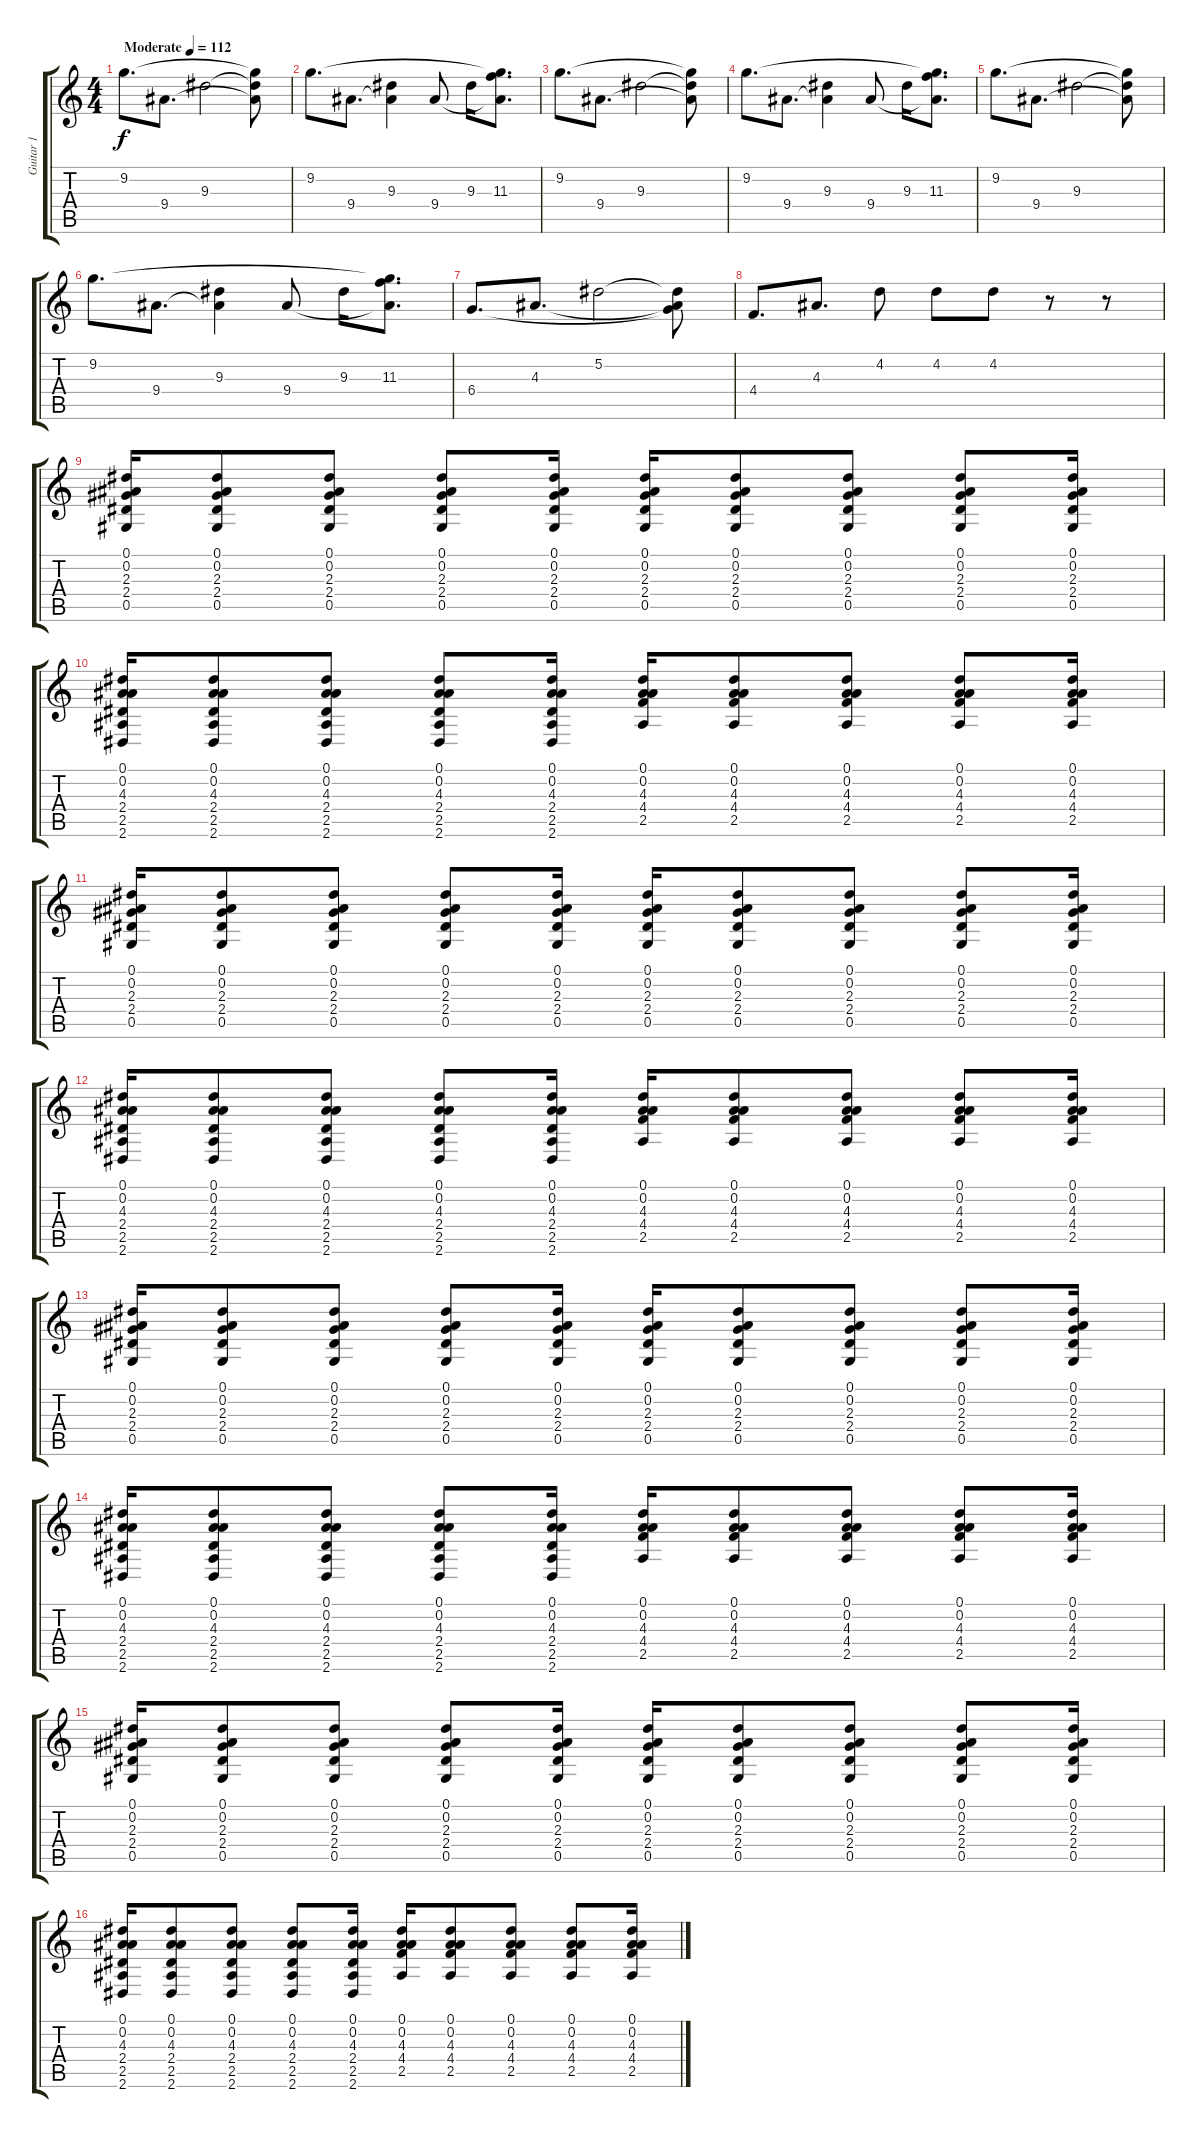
\track ("Guitar 1 " "Guitar 1 ") {instrument distortionguitar}
\staff {score tabs}
\tuning (Eb4 Bb3 Gb3 Db3 Ab2 Db2) {hide}
\ts (4 4)
\tempo (112 "Moderate")
\clef g2
\ks c
9.2.8{d dy f instrument distortionguitar} 9.4.8{d} 9.3.2 (9.2{t} 9.3{t} 9.4{t}).8 |
9.2.8{d} 9.4.8{d} (9.3 9.4{t}).4 9.4.8 9.3.16 (9.2{t} 11.3 9.4{t}).8{d} |
9.2.8{d} 9.4.8{d} 9.3.2 (9.2{t} 9.3{t} 9.4{t}).8 |
9.2.8{d} 9.4.8{d} (9.3 9.4{t}).4 9.4.8 9.3.16 (9.2{t} 11.3 9.4{t}).8{d} |
9.2.8{d} 9.4.8{d} 9.3.2 (9.2{t} 9.3{t} 9.4{t}).8 |
9.2.8{d} 9.4.8{d} (9.3 9.4{t}).4 9.4.8 9.3.16 (9.2{t} 11.3 9.4{t}).8{d} |
6.4.8{d} 4.3.8{d} 5.2.2 (5.2{t} 4.3{t} 6.4{t}).8 |
4.4.8{d} 4.3.8{d} 4.2.8 4.2.8 4.2.8 r.8 r.8 |
(0.1 0.2 2.3 2.4 0.5).16 (0.1 0.2 2.3 2.4 0.5).8 (0.1 0.2 2.3 2.4 0.5).8 (0.1 0.2 2.3 2.4 0.5).8 (0.1 0.2 2.3 2.4 0.5).16 (0.1 0.2 2.3 2.4 0.5).16 (0.1 0.2 2.3 2.4 0.5).8 (0.1 0.2 2.3 2.4 0.5).8 (0.1 0.2 2.3 2.4 0.5).8 (0.1 0.2 2.3 2.4 0.5).16 |
(0.1 0.2 4.3 2.4 2.5 2.6).16 (0.1 0.2 4.3 2.4 2.5 2.6).8 (0.1 0.2 4.3 2.4 2.5 2.6).8 (0.1 0.2 4.3 2.4 2.5 2.6).8 (0.1 0.2 4.3 2.4 2.5 2.6).16 (0.1 0.2 4.3 4.4 2.5).16 (0.1 0.2 4.3 4.4 2.5).8 (0.1 0.2 4.3 4.4 2.5).8 (0.1 0.2 4.3 4.4 2.5).8 (0.1 0.2 4.3 4.4 2.5).16 |
(0.1 0.2 2.3 2.4 0.5).16 (0.1 0.2 2.3 2.4 0.5).8 (0.1 0.2 2.3 2.4 0.5).8 (0.1 0.2 2.3 2.4 0.5).8 (0.1 0.2 2.3 2.4 0.5).16 (0.1 0.2 2.3 2.4 0.5).16 (0.1 0.2 2.3 2.4 0.5).8 (0.1 0.2 2.3 2.4 0.5).8 (0.1 0.2 2.3 2.4 0.5).8 (0.1 0.2 2.3 2.4 0.5).16 |
(0.1 0.2 4.3 2.4 2.5 2.6).16 (0.1 0.2 4.3 2.4 2.5 2.6).8 (0.1 0.2 4.3 2.4 2.5 2.6).8 (0.1 0.2 4.3 2.4 2.5 2.6).8 (0.1 0.2 4.3 2.4 2.5 2.6).16 (0.1 0.2 4.3 4.4 2.5).16 (0.1 0.2 4.3 4.4 2.5).8 (0.1 0.2 4.3 4.4 2.5).8 (0.1 0.2 4.3 4.4 2.5).8 (0.1 0.2 4.3 4.4 2.5).16 |
(0.1 0.2 2.3 2.4 0.5).16 (0.1 0.2 2.3 2.4 0.5).8 (0.1 0.2 2.3 2.4 0.5).8 (0.1 0.2 2.3 2.4 0.5).8 (0.1 0.2 2.3 2.4 0.5).16 (0.1 0.2 2.3 2.4 0.5).16 (0.1 0.2 2.3 2.4 0.5).8 (0.1 0.2 2.3 2.4 0.5).8 (0.1 0.2 2.3 2.4 0.5).8 (0.1 0.2 2.3 2.4 0.5).16 |
(0.1 0.2 4.3 2.4 2.5 2.6).16 (0.1 0.2 4.3 2.4 2.5 2.6).8 (0.1 0.2 4.3 2.4 2.5 2.6).8 (0.1 0.2 4.3 2.4 2.5 2.6).8 (0.1 0.2 4.3 2.4 2.5 2.6).16 (0.1 0.2 4.3 4.4 2.5).16 (0.1 0.2 4.3 4.4 2.5).8 (0.1 0.2 4.3 4.4 2.5).8 (0.1 0.2 4.3 4.4 2.5).8 (0.1 0.2 4.3 4.4 2.5).16 |
(0.1 0.2 2.3 2.4 0.5).16 (0.1 0.2 2.3 2.4 0.5).8 (0.1 0.2 2.3 2.4 0.5).8 (0.1 0.2 2.3 2.4 0.5).8 (0.1 0.2 2.3 2.4 0.5).16 (0.1 0.2 2.3 2.4 0.5).16 (0.1 0.2 2.3 2.4 0.5).8 (0.1 0.2 2.3 2.4 0.5).8 (0.1 0.2 2.3 2.4 0.5).8 (0.1 0.2 2.3 2.4 0.5).16 |
(0.1 0.2 4.3 2.4 2.5 2.6).16 (0.1 0.2 4.3 2.4 2.5 2.6).8 (0.1 0.2 4.3 2.4 2.5 2.6).8 (0.1 0.2 4.3 2.4 2.5 2.6).8 (0.1 0.2 4.3 2.4 2.5 2.6).16 (0.1 0.2 4.3 4.4 2.5).16 (0.1 0.2 4.3 4.4 2.5).8 (0.1 0.2 4.3 4.4 2.5).8 (0.1 0.2 4.3 4.4 2.5).8 (0.1 0.2 4.3 4.4 2.5).16
